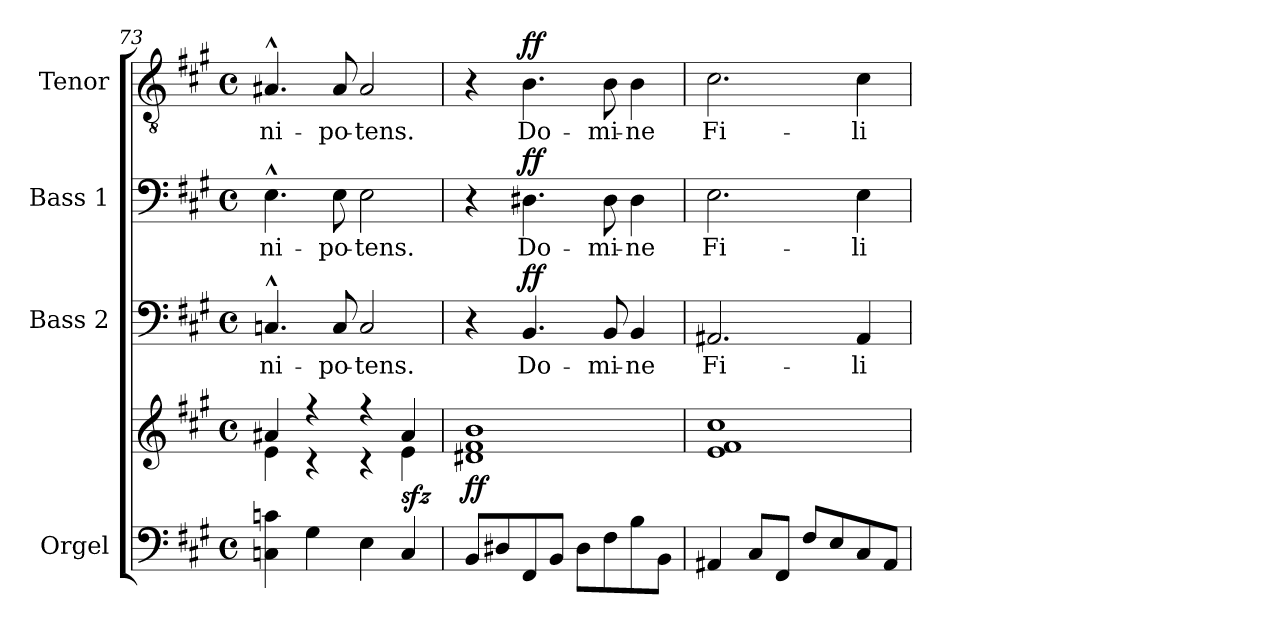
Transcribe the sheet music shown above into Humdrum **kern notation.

**kern	**kern	**dynam	**kern	**text	**dynam	**kern	**text	**dynam	**kern	**text	**dynam
*part4	*part4	*part4	*part3	*part3	*part3	*part2	*part2	*part2	*part1	*part1	*part1
*staff5	*staff4	*staff4/5	*staff3	*staff3	*staff3	*staff2	*staff2	*staff2	*staff1	*staff1	*staff1
*I"Orgel	*	*	*I"Bass 2	*	*	*I"Bass 1	*	*	*I"Tenor	*	*
*I'Org.	*	*	*I'B2.	*	*	*I'B1.	*	*	*I'T.	*	*
*clefF4	*clefG2	*	*clefF4	*	*	*clefF4	*	*	*clefGv2	*	*
*k[f#c#g#]	*k[f#c#g#]	*	*k[f#c#g#]	*	*	*k[f#c#g#]	*	*	*k[f#c#g#]	*	*
*A:	*A:	*	*A:	*	*	*A:	*	*	*A:	*	*
*M4/4	*M4/4	*	*M4/4	*	*	*M4/4	*	*	*M4/4	*	*
*met(c)	*met(c)	*	*met(c)	*	*	*met(c)	*	*	*met(c)	*	*
=73	=73	=73	=73	=73	=73	=73	=73	=73	=73	=73	=73
*	*^	*	*	*	*	*	*	*	*	*	*
!	!	!	!	!	!LO:LY:b	!	!	!LO:LY:b	!	!	!LO:LY:b	!
4Cn\ 4cn\	4a#X/	4e\	.	4.Cn^^>/	-ni-	.	4.E^^>\	-ni-	.	4.A#X^^>/	-ni-	.
4G#\	4r	4r	.	.	.	.	.	.	.	.	.	.
!	!	!	!	!	!LO:LY:b	!	!	!LO:LY:b	!	!	!LO:LY:b	!
.	.	.	.	8C/	-po-	.	8E\	-po-	.	8A#/	-po-	.
!	!	!	!	!	!LO:LY:b	!	!	!LO:LY:b	!	!	!LO:LY:b	!
4E\	4r	4r	.	2C/	-tens.	.	2E\	-tens.	.	2A#/	-tens.	.
!	!	!	!LO:DY:b	!	!	!	!	!	!	!	!	!
4C/	4a#/	4e\	sfz	.	.	.	.	.	.	.	.	.
=74	=74	=74	=74	=74	=74	=74	=74	=74	=74	=74	=74	=74
!	!	!	!LO:DY:b	!	!	!	!	!	!	!	!	!
*	*v	*v	*	*	*	*	*	*	*	*	*	*
8BB/L	1d#X 1f# 1b	ff	4r	.	.	4r	.	.	4r	.	.
8D#X/	.	.	.	.	.	.	.	.	.	.	.
!	!	!	!	!LO:LY:b	!LO:DY:a	!	!LO:LY:b	!LO:DY:a	!	!LO:LY:b	!LO:DY:a
8FF#/	.	.	4.BB/	Do-	ff	4.D#X\	Do-	ff	4.B\	Do-	ff
8BB/J	.	.	.	.	.	.	.	.	.	.	.
8D#\L	.	.	.	.	.	.	.	.	.	.	.
!	!	!	!	!LO:LY:b	!	!	!LO:LY:b	!	!	!LO:LY:b	!
8F#\	.	.	8BB/	-mi-	.	8D#\	-mi-	.	8B\	-mi-	.
!	!	!	!	!LO:LY:b	!	!	!LO:LY:b	!	!	!LO:LY:b	!
8B\	.	.	4BB/	-ne	.	4D#\	-ne	.	4B\	-ne	.
8BB\J	.	.	.	.	.	.	.	.	.	.	.
=75	=75	=75	=75	=75	=75	=75	=75	=75	=75	=75	=75
!	!	!	!	!LO:LY:b	!	!	!LO:LY:b	!	!	!LO:LY:b	!
4AA#X/	1e 1f# 1cc#	.	2.AA#X/	Fi-	.	2.E\	Fi-	.	2.c#\	Fi-	.
8C#/L	.	.	.	.	.	.	.	.	.	.	.
8FF#/J	.	.	.	.	.	.	.	.	.	.	.
8F#/L	.	.	.	.	.	.	.	.	.	.	.
8E/	.	.	.	.	.	.	.	.	.	.	.
!	!	!	!	!LO:LY:b	!	!	!LO:LY:b	!	!	!LO:LY:b	!
8C#/	.	.	4AA#/	-li	.	4E\	-li	.	4c#\	-li	.
8AA#/J	.	.	.	.	.	.	.	.	.	.	.
=	=	=	=	=	=	=	=	=	=	=	=
*-	*-	*-	*-	*-	*-	*-	*-	*-	*-	*-	*-
